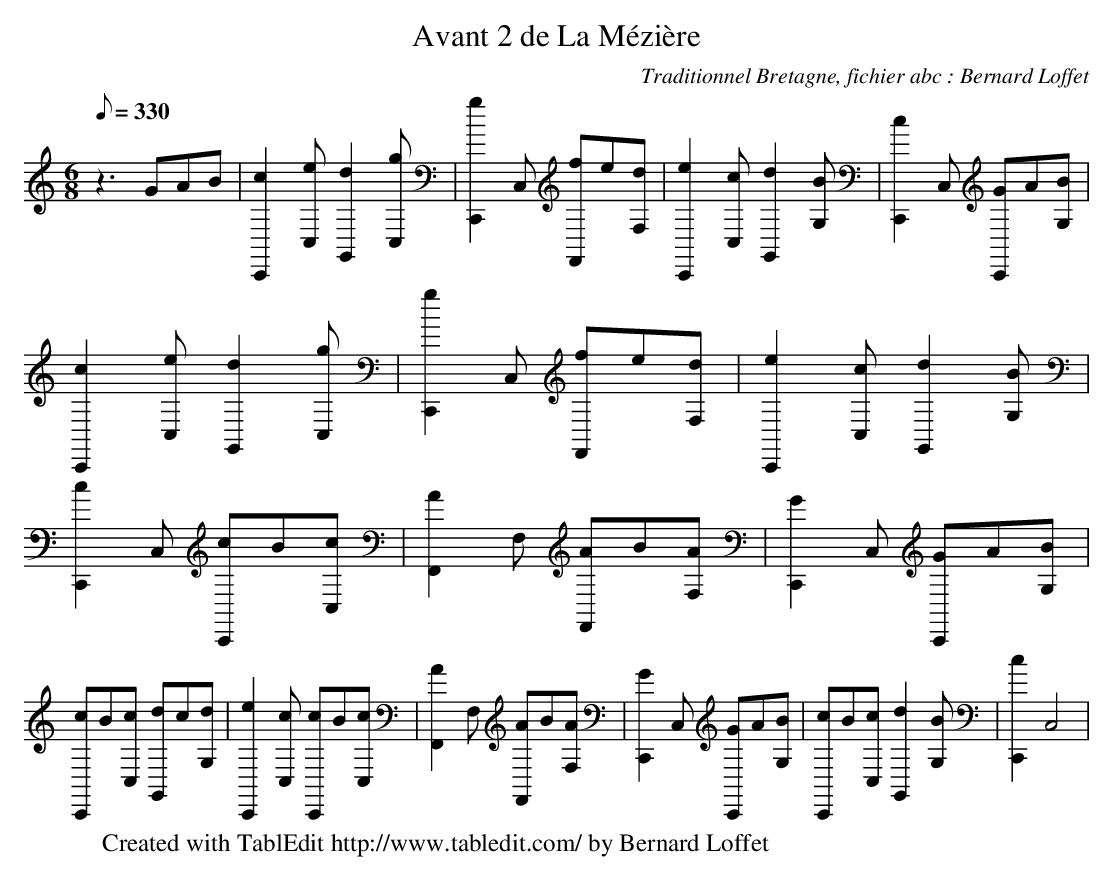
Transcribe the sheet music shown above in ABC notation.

X:1
T:Avant 2 de La Mézière
C:Traditionnel Bretagne, fichier abc : Bernard Loffet
L:1/8
Q:330
M:6/8
K:C
 z3 GAB | [c2C,,2][eC,] [d2G,,2][gC,] | [g2C,,2]C, [fF,,]e[dF,] | [e2C,,2][cC,] [d2G,,2][BG,] | \
 [c2C,,2]C, [GC,,]A[BG,] | [c2C,,2][eC,] [d2G,,2][gC,] | [g2C,,2]C, [fF,,]e[dF,] | \
 [e2C,,2][cC,] [d2G,,2][BG,] | [c2C,,2]C, [cC,,]B[cC,] | [A2F,,2]F, [AF,,]B[AF,] | \
 [G2C,,2]C, [GC,,]A[BG,] | [cC,,]B[cC,] [dG,,]c[dG,] | [e2C,,2][cC,] [cC,,]B[cC,] | \
 [A2F,,2]F, [AF,,]B[AF,] | [G2C,,2]C, [GC,,]A[BG,] | [cC,,]B[cC,] [d2G,,2][BG,] | \
 [c2C,,2]C,4 | \
W:Created with TablEdit http://www.tabledit.com/ by Bernard Loffet
